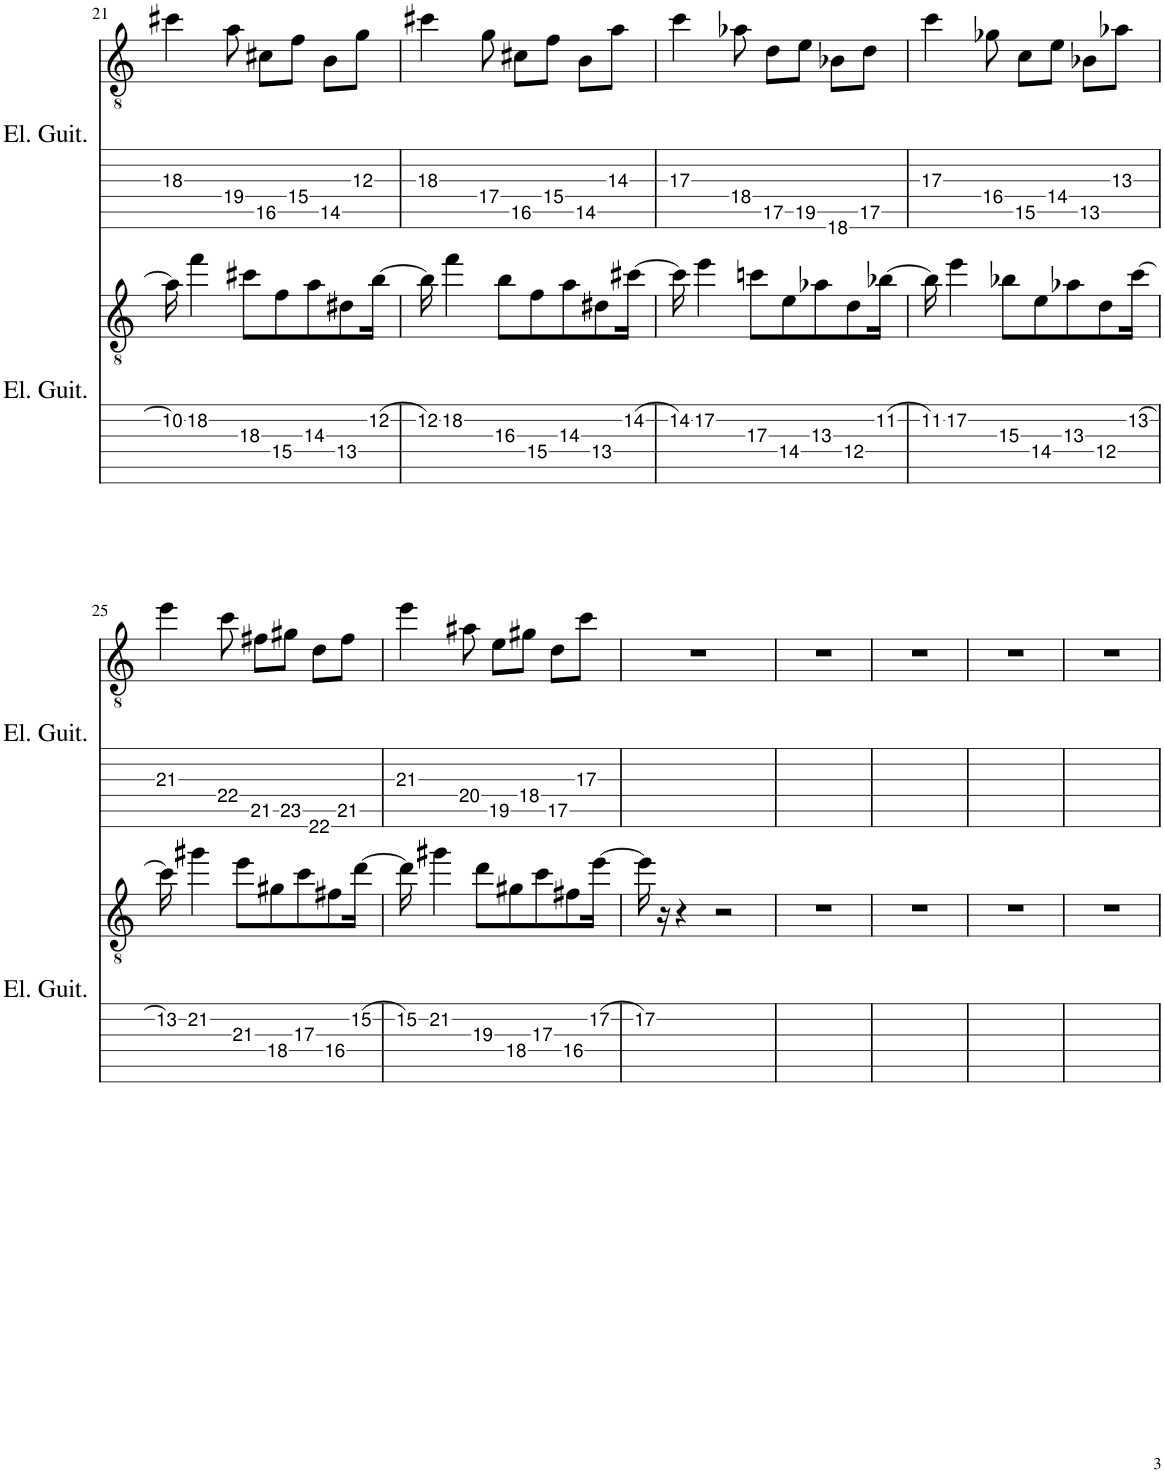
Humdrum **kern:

**kern	**kern	**kern	**kern
*part2	*part2	*part1	*part1
*staff4	*staff3	*staff2	*staff1
*I"Electric Guitar	*	*I"Electric Guitar	*
*I'El. Guit.	*	*I'El. Guit.	*
!!LO:PB:g=z
*	*clefGv2	*	*clefGv2
*k[]	*k[]	*k[]	*k[]
*M7/8	*M7/8	*M7/8	*M7/8
=21	=21	=21	=21
16a]	16a\]	4cc#	4cc#X\
4ff	4ff\	.	.
.	.	8aL	8a\
8cc#L	8cc#X\L	.	.
.	.	8c#J	8c#X\L
8fJ	8f\	.	.
.	.	8fL	8f\J
8aL	8a\	.	.
.	.	8B	8B\L
8d#	8d#X\	.	.
.	.	8gJ	8g\J
[16bJk	[16b\Jk	.	.
=22	=22	=22	=22
16b]	16b\]	4cc#	4cc#X\
4ff	4ff\	.	.
.	.	8gL	8g\
8bL	8b\L	.	.
.	.	8c#J	8c#X\L
8fJ	8f\	.	.
.	.	8fL	8f\J
8aL	8a\	.	.
.	.	8B	8B\L
8d#	8d#X\	.	.
.	.	8aJ	8a\J
[16cc#Jk	[16cc#X\Jk	.	.
=23	=23	=23	=23
16cc#]	16cc#\]	4cc	4cc\
4ee	4ee\	.	.
.	.	8a-L	8a-X\
8ccL	8ccn\L	.	.
.	.	8dJ	8d\L
8eJ	8e\	.	.
.	.	8eL	8e\J
8a-L	8a-X\	.	.
.	.	8B-	8B-X\L
8d	8d\	.	.
.	.	8dJ	8d\J
[16b-Jk	[16b-X\Jk	.	.
=24	=24	=24	=24
16b-]	16b-\]	4cc	4cc\
4ee	4ee\	.	.
.	.	8g-L	8g-X\
8b-L	8b-X\L	.	.
.	.	8cJ	8c\L
8eJ	8e\	.	.
.	.	8eL	8e\J
8a-L	8a-X\	.	.
.	.	8B-	8B-X\L
8d	8d\	.	.
.	.	8a-J	8a-X\J
[16ccJk	[16cc\Jk	.	.
!!LO:LB:g=z
=25	=25	=25	=25
16cc]	16cc\]	4ee	4ee\
4gg#	4gg#X\	.	.
.	.	8ccL	8cc\
8eeL	8ee\L	.	.
.	.	8f#J	8f#X\L
8g#J	8g#X\	.	.
.	.	8g#L	8g#X\J
8ccL	8cc\	.	.
.	.	8d	8d\L
8f#	8f#X\	.	.
.	.	8f#J	8f#\J
[16ddJk	[16dd\Jk	.	.
=26	=26	=26	=26
16dd]	16dd\]	4ee	4ee\
4gg#	4gg#X\	.	.
.	.	8a#L	8a#X\
8ddL	8dd\L	.	.
.	.	8eJ	8e\L
8g#J	8g#X\	.	.
.	.	8g#L	8g#X\J
8ccL	8cc\	.	.
.	.	8d	8d\L
8f#	8f#X\	.	.
.	.	8ccJ	8cc\J
[16eeJk	[16ee\Jk	.	.
=27	=27	=27	=27
16ee]	16ee\]	2..r	2..r
16r	16r	.	.
4r	4r	.	.
2r	2r	.	.
=28	=28	=28	=28
2..r	2..r	2..r	2..r
=29	=29	=29	=29
2..r	2..r	2..r	2..r
=30	=30	=30	=30
2..r	2..r	2..r	2..r
=31	=31	=31	=31
2..r	2..r	2..r	2..r
=	=	=	=
*-	*-	*-	*-
